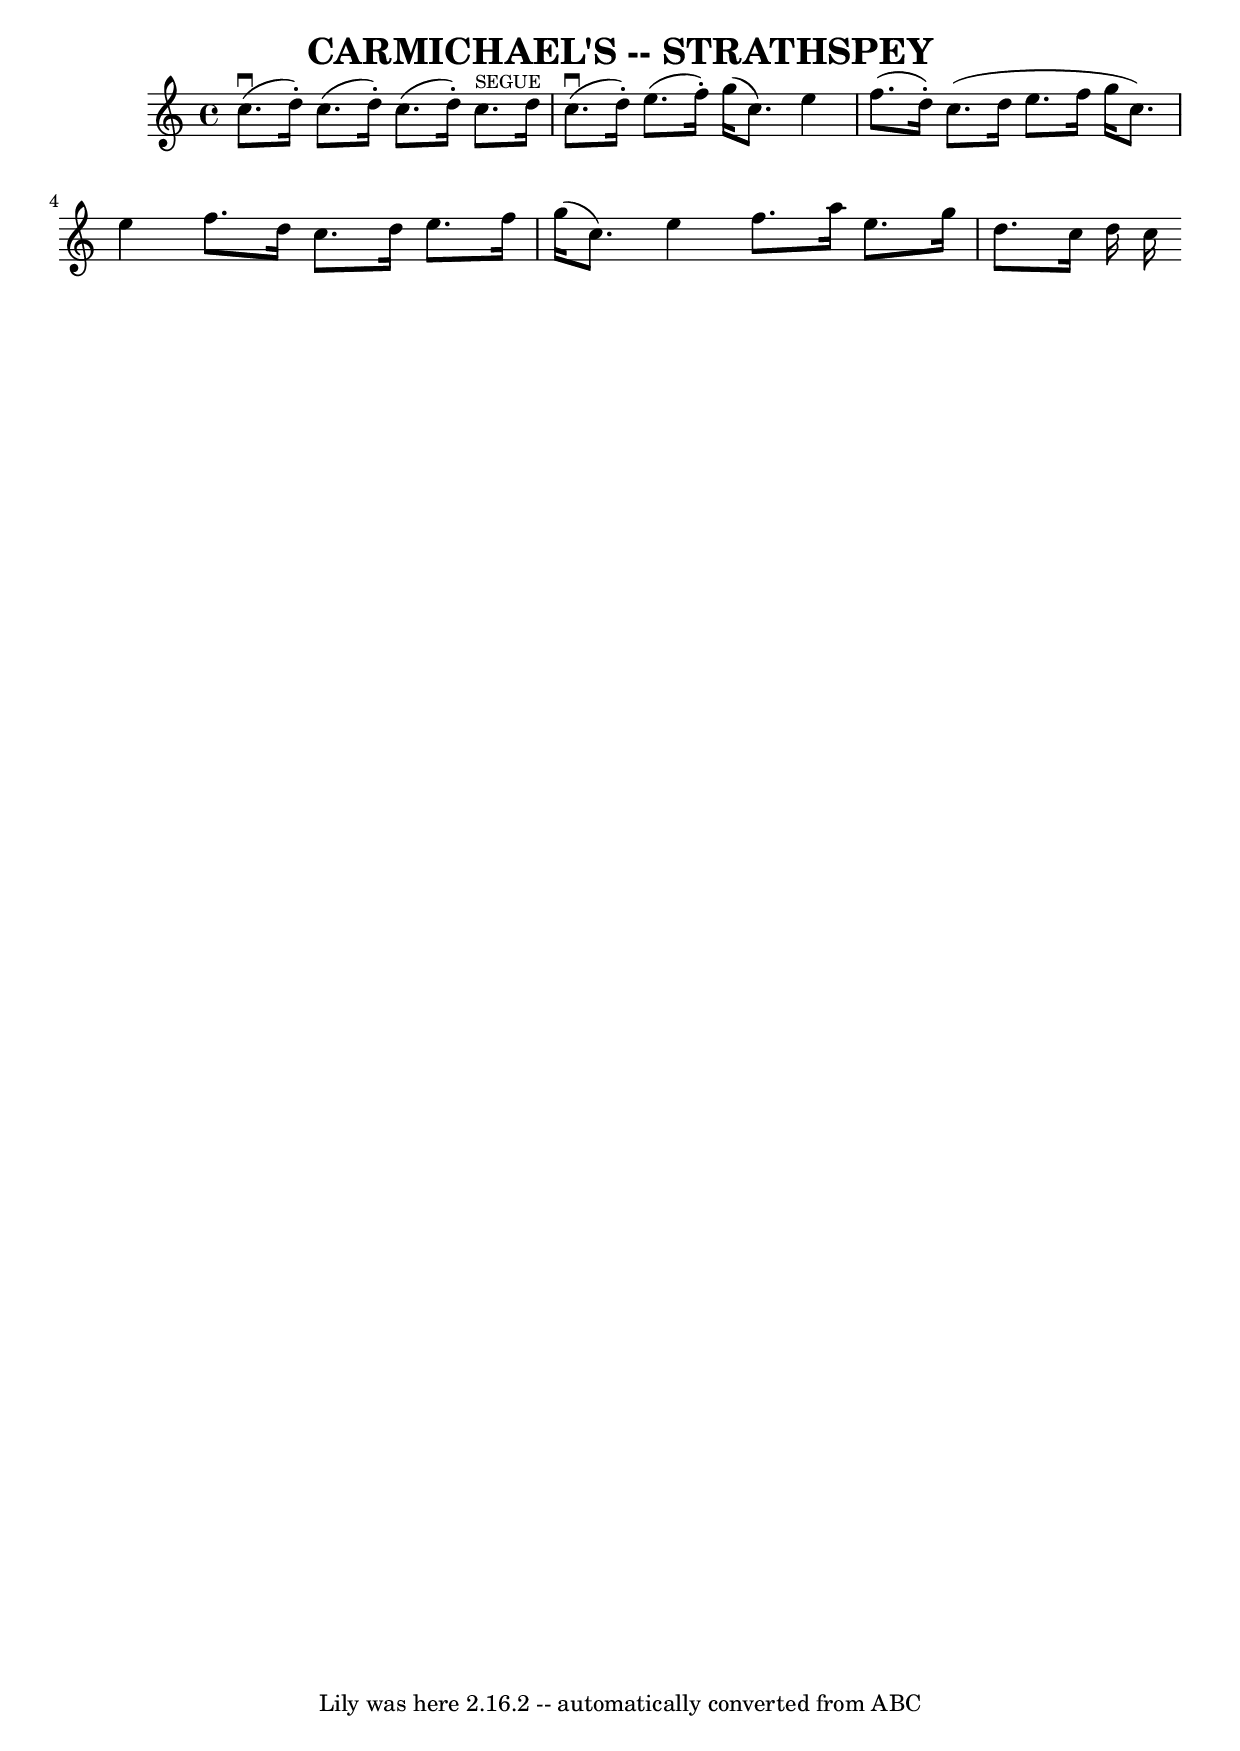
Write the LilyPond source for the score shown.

\version "2.16.2"
\include "Mammoth.ily"
\header {
  %% book = "Ryan's Mammoth Collection of Fiddle Tunes"
  crossRefNumber = "1"
  footnotes = ""
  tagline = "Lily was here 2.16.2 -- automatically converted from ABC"
  title = "CARMICHAEL'S -- STRATHSPEY"

}
voicedefault =  {


  \override Staff.TimeSignature #'style = #'C
  \time 4/4 % %slurgraces 1
  
  \key c \major c''8. (^\downbow d''16 -.) c''8. ((d''16 -.)  
  c''8. ((d''16 -.) c''8.^\segue d''16 c''8. 
  (^\downbow d''16 -.) e''8. (f''16 -.) g''16 (c''8.) e''4   
  |
  f''8. (d''16 -.) c''8. (d''16 e''8. f''16    
  g''16 (c''8.) e''4    |
  f''8. d''16 c''8. d''16    
  e''8. f''16 g''16 (c''8.) e''4    |
  f''8. a''16    
  e''8. g''16 d''8. c''16 d''16 (c''16 (

}

\score{
  <<

    \context Staff="default"
    {
      \voicedefault 
      
    }

  >>
  \layout {
    
  }
  \midi {
  }

}
